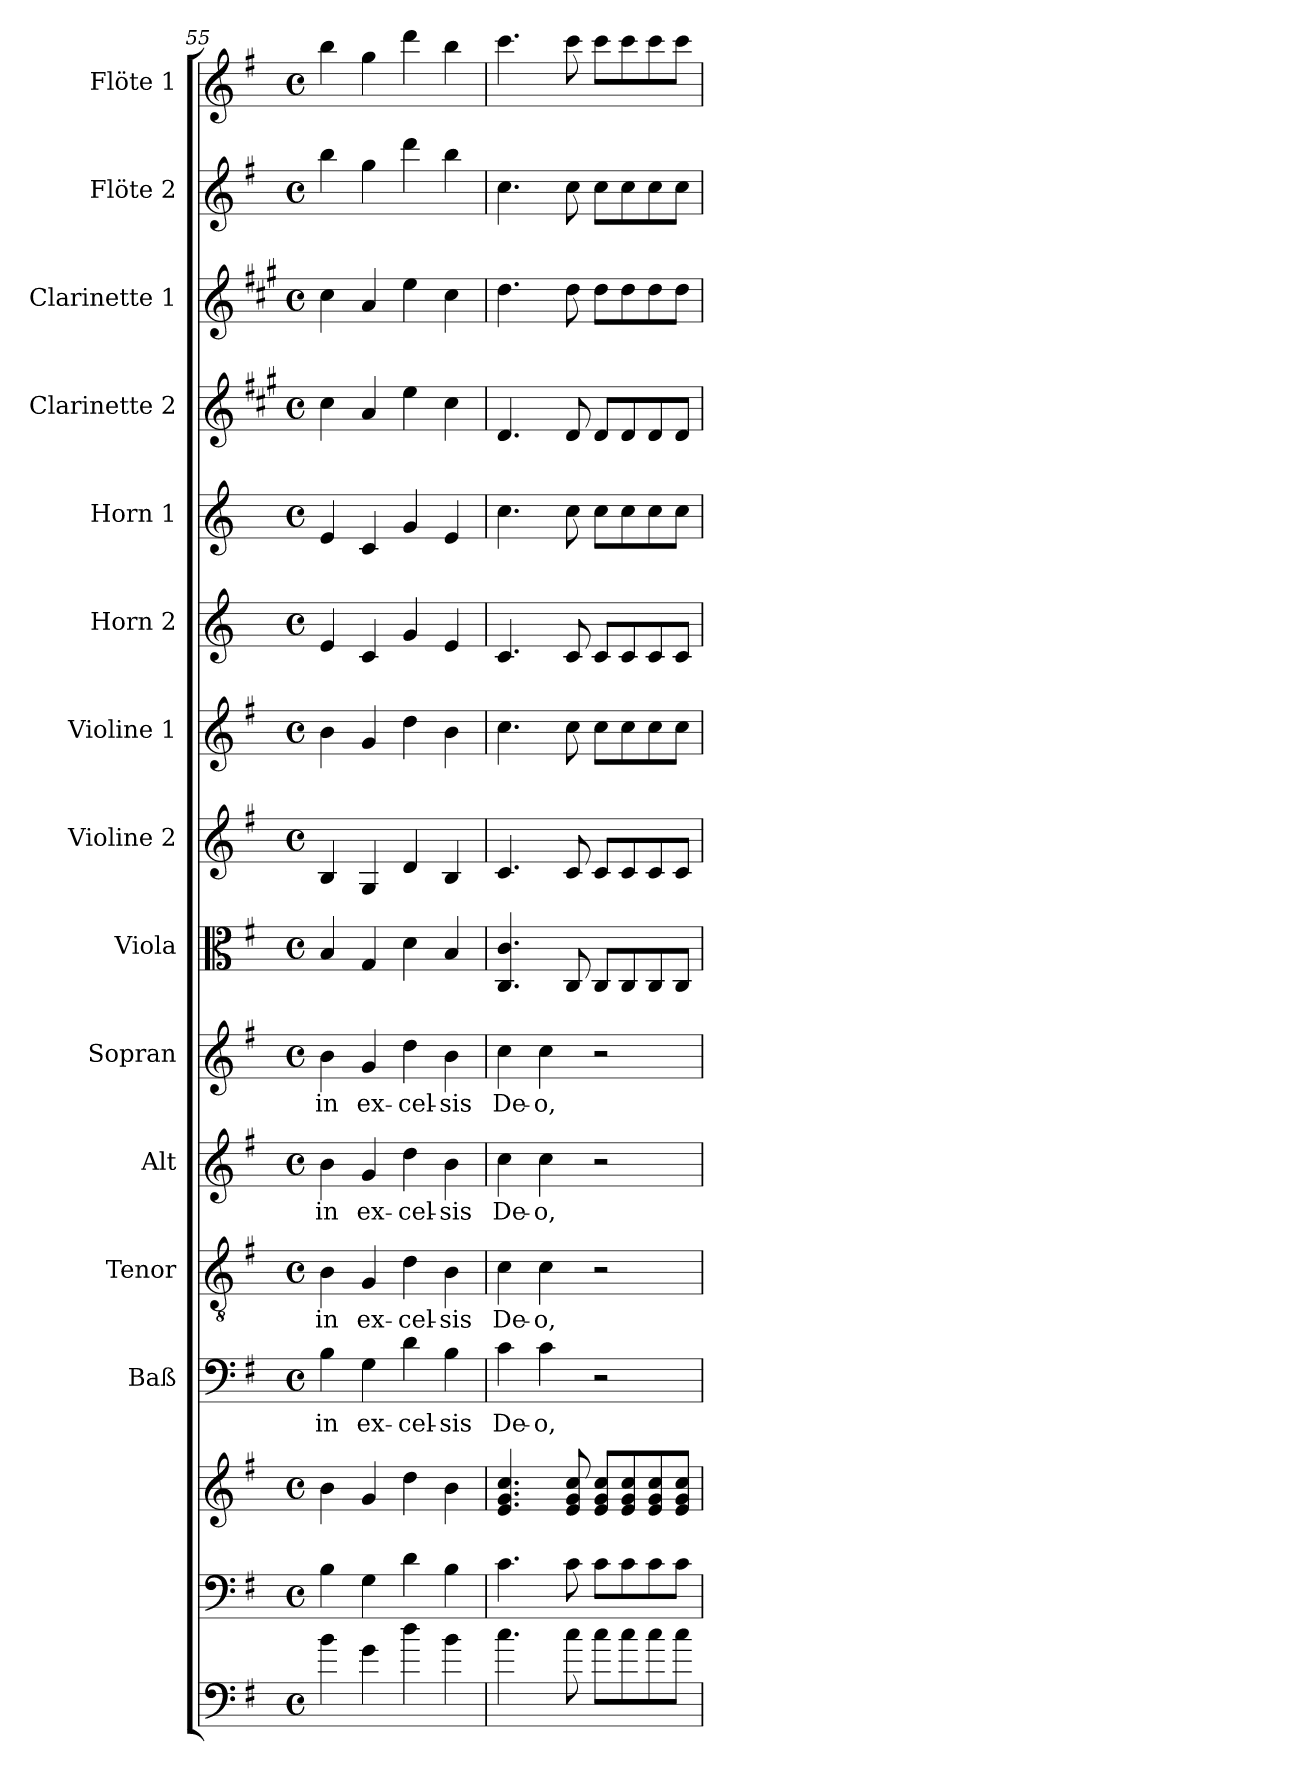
**kern	**kern	**kern	**kern	**text	**kern	**text	**kern	**text	**kern	**text	**kern	**kern	**kern	**kern	**kern	**kern	**kern	**kern	**kern
*part15	*part14	*part14	*part13	*part13	*part12	*part12	*part11	*part11	*part10	*part10	*part9	*part8	*part7	*part6	*part5	*part4	*part3	*part2	*part1
*staff16	*staff15	*staff14	*staff13	*staff13	*staff12	*staff12	*staff11	*staff11	*staff10	*staff10	*staff9	*staff8	*staff7	*staff6	*staff5	*staff4	*staff3	*staff2	*staff1
*	*	*	*I"Baß	*	*I"Tenor	*	*I"Alt	*	*I"Sopran	*	*I"Viola	*I"Violine 2	*I"Violine 1	*I"Horn 2	*I"Horn 1	*I"Clarinette 2	*I"Clarinette 1	*I"Flöte 2	*I"Flöte 1
*	*	*	*I'Baß	*	*I'Ten	*	*I'Alt	*	*I'Sop	*	*I'Vla.	*I'Vln. 2	*I'Vln. 1	*I'Hrn. 2	*I'Hrn. 1	*I'Cl. 2	*I'Cl. 1	*I'Fl. 2	*I'Fl. 1
*clefF4	*clefF4	*clefG2	*clefF4	*	*clefGv2	*	*clefG2	*	*clefG2	*	*clefC3	*clefG2	*clefG2	*clefG2	*clefG2	*clefG2	*clefG2	*clefG2	*clefG2
*ITrd7c12	*	*	*	*	*	*	*	*	*	*	*	*	*	*ITrd3c5	*ITrd3c5	*ITrd1c2	*ITrd1c2	*	*
*k[f#]	*k[f#]	*k[f#]	*k[f#]	*	*k[f#]	*	*k[f#]	*	*k[f#]	*	*k[f#]	*k[f#]	*k[f#]	*k[f#]	*k[f#]	*k[f#]	*k[f#]	*k[f#]	*k[f#]
*G:	*G:	*G:	*G:	*	*G:	*	*G:	*	*G:	*	*G:	*G:	*G:	*G:	*G:	*G:	*G:	*G:	*G:
*M4/4	*M4/4	*M4/4	*M4/4	*	*M4/4	*	*M4/4	*	*M4/4	*	*M4/4	*M4/4	*M4/4	*M4/4	*M4/4	*M4/4	*M4/4	*M4/4	*M4/4
*met(c)	*met(c)	*met(c)	*met(c)	*	*met(c)	*	*met(c)	*	*met(c)	*	*met(c)	*met(c)	*met(c)	*met(c)	*met(c)	*met(c)	*met(c)	*met(c)	*met(c)
=55	=55	=55	=55	=55	=55	=55	=55	=55	=55	=55	=55	=55	=55	=55	=55	=55	=55	=55	=55
!	!	!	!	!LO:LY:b	!	!LO:LY:b	!	!LO:LY:b	!	!LO:LY:b	!	!	!	!	!	!	!	!	!
4B\	4B\	4b\	4B\	in	4B\	in	4b\	in	4b\	in	4B/	4B/	4b\	4B/	4B/	4b\	4b\	4bb\	4bb\
!	!	!	!	!LO:LY:b	!	!LO:LY:b	!	!LO:LY:b	!	!LO:LY:b	!	!	!	!	!	!	!	!	!
4G\	4G\	4g/	4G\	ex-	4G/	ex-	4g/	ex-	4g/	ex-	4G/	4G/	4g/	4G/	4G/	4g/	4g/	4gg\	4gg\
!	!	!	!	!LO:LY:b	!	!LO:LY:b	!	!LO:LY:b	!	!LO:LY:b	!	!	!	!	!	!	!	!	!
4d\	4d\	4dd\	4d\	-cel-	4d\	-cel-	4dd\	-cel-	4dd\	-cel-	4d\	4d/	4dd\	4d/	4d/	4dd\	4dd\	4ddd\	4ddd\
!	!	!	!	!LO:LY:b	!	!LO:LY:b	!	!LO:LY:b	!	!LO:LY:b	!	!	!	!	!	!	!	!	!
4B\	4B\	4b\	4B\	-sis	4B\	-sis	4b\	-sis	4b\	-sis	4B/	4B/	4b\	4B/	4B/	4b\	4b\	4bb\	4bb\
=56	=56	=56	=56	=56	=56	=56	=56	=56	=56	=56	=56	=56	=56	=56	=56	=56	=56	=56	=56
!	!	!	!	!LO:LY:b	!	!LO:LY:b	!	!LO:LY:b	!	!LO:LY:b	!	!	!	!	!	!	!	!	!
4.c\	4.c\	4.e/ 4.g/ 4.cc/	4c\	De-	4c\	De-	4cc\	De-	4cc\	De-	4.C/ 4.c/	4.c/	4.cc\	4.G/	4.g\	4.c/	4.cc\	4.cc\	4.ccc\
!	!	!	!	!LO:LY:b	!	!LO:LY:b	!	!LO:LY:b	!	!LO:LY:b	!	!	!	!	!	!	!	!	!
.	.	.	4c\	-o,	4c\	-o,	4cc\	-o,	4cc\	-o,	.	.	.	.	.	.	.	.	.
8c\	8c\	8e/ 8g/ 8cc/	.	.	.	.	.	.	.	.	8C/	8c/	8cc\	8G/	8g\	8c/	8cc\	8cc\	8ccc\
8c\L	8c\L	8e/ 8g/ 8cc/L	2r	.	2r	.	2r	.	2r	.	8C/L	8c/L	8cc\L	8G/L	8g\L	8c/L	8cc\L	8cc\L	8ccc\L
8c\	8c\	8e/ 8g/ 8cc/	.	.	.	.	.	.	.	.	8C/	8c/	8cc\	8G/	8g\	8c/	8cc\	8cc\	8ccc\
8c\	8c\	8e/ 8g/ 8cc/	.	.	.	.	.	.	.	.	8C/	8c/	8cc\	8G/	8g\	8c/	8cc\	8cc\	8ccc\
8c\J	8c\J	8e/ 8g/ 8cc/J	.	.	.	.	.	.	.	.	8C/J	8c/J	8cc\J	8G/J	8g\J	8c/J	8cc\J	8cc\J	8ccc\J
=	=	=	=	=	=	=	=	=	=	=	=	=	=	=	=	=	=	=	=
*-	*-	*-	*-	*-	*-	*-	*-	*-	*-	*-	*-	*-	*-	*-	*-	*-	*-	*-	*-
